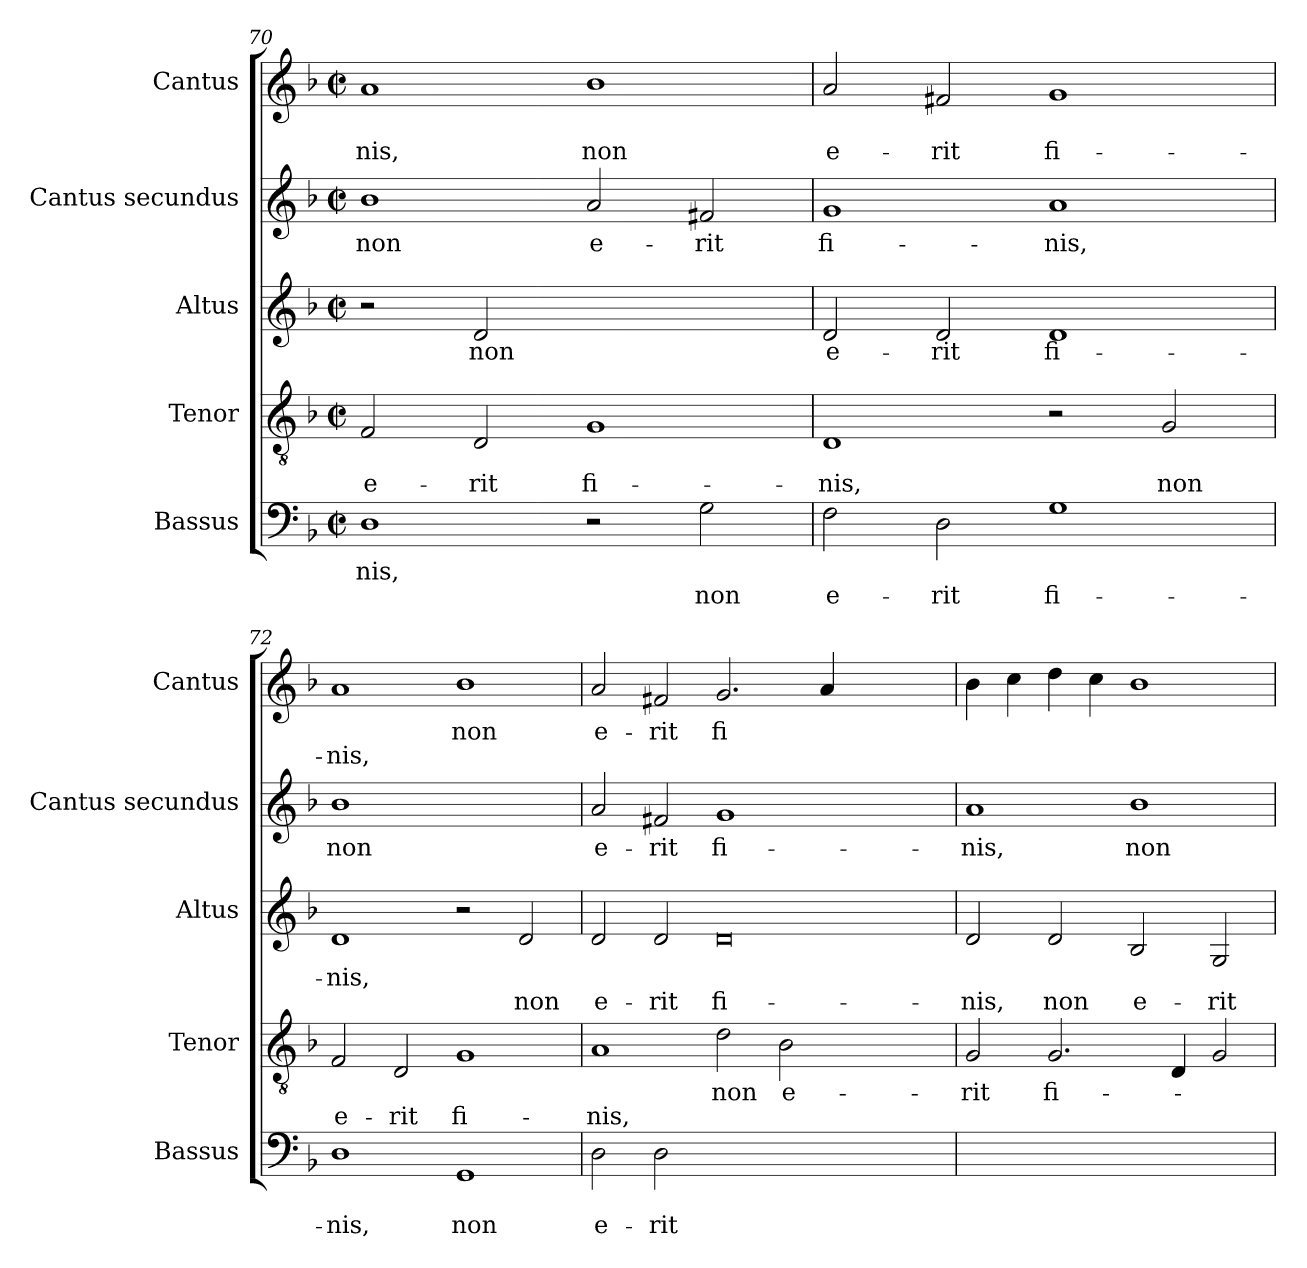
**kern	**text	**text	**kern	**text	**text	**kern	**text	**text	**kern	**text	**kern	**text	**text
*part5	*part5	*part5	*part4	*part4	*part4	*part3	*part3	*part3	*part2	*part2	*part1	*part1	*part1
*staff5	*staff5	*staff5	*staff4	*staff4	*staff4	*staff3	*staff3	*staff3	*staff2	*staff2	*staff1	*staff1	*staff1
*I"Bassus	*	*	*I"Tenor	*	*	*I"Altus	*	*	*I"Cantus secundus	*	*I"Cantus	*	*
*I'Bassus	*	*	*I'Tenor	*	*	*I'Altus	*	*	*I'Cantus secundus	*	*I'Cantus	*	*
!!LO:LB:g=z
*clefF4	*	*	*clefGv2	*	*	*clefG2	*	*	*clefG2	*	*clefG2	*	*
*k[b-]	*	*	*k[b-]	*	*	*k[b-]	*	*	*k[b-]	*	*k[b-]	*	*
*F:	*	*	*F:	*	*	*F:	*	*	*F:	*	*F:	*	*
*M4/2	*	*	*M4/2	*	*	*M4/2	*	*	*M4/2	*	*M4/2	*	*
*met(c|)	*	*	*met(c|)	*	*	*met(c|)	*	*	*met(c|)	*	*met(c|)	*	*
=70	=70	=70	=70	=70	=70	=70	=70	=70	=70	=70	=70	=70	=70
!	!LO:LY:b	!	!	!	!LO:LY:b	!	!	!	!	!LO:LY:b	!	!	!LO:LY:b
1D	-nis,	.	2F	.	e-	2r	.	.	1b-	non	1a	.	-nis,
!	!	!	!	!	!LO:LY:b	!	!LO:LY:b	!	!	!	!	!	!
.	.	.	2D	.	-rit	2d	non	.	.	.	.	.	.
!	!	!	!	!	!LO:LY:b	!	!	!	!	!LO:LY:b	!	!	!LO:LY:b
2r	.	.	1G	.	fi-	1ryy	.	.	2a	e-	1b-	.	non
!	!	!LO:LY:b	!	!	!	!	!	!	!	!LO:LY:b	!	!	!
2G	.	non	.	.	.	.	.	.	2f#X	-rit	.	.	.
!!LO:LB:g=z
=71	=71	=71	=71	=71	=71	=71	=71	=71	=71	=71	=71	=71	=71
!	!	!LO:LY:b	!	!	!LO:LY:b	!	!LO:LY:b	!	!	!LO:LY:b	!	!	!LO:LY:b
2F	.	e-	1D	.	-nis,	2d	e-	.	1g	fi-	2a	.	e-
!	!	!LO:LY:b	!	!	!	!	!LO:LY:b	!	!	!	!	!	!LO:LY:b
2D	.	-rit	.	.	.	2d	-rit	.	.	.	2f#X	.	-rit
!	!	!LO:LY:b	!	!	!	!	!LO:LY:b	!	!	!LO:LY:b	!	!	!LO:LY:b
1G	.	fi-	2r	.	.	1d	fi-	.	1a	-nis,	1g	.	fi-
!	!	!	!	!	!LO:LY:b	!	!	!	!	!	!	!	!
.	.	.	2G	.	non	.	.	.	.	.	.	.	.
=72	=72	=72	=72	=72	=72	=72	=72	=72	=72	=72	=72	=72	=72
!	!	!LO:LY:b	!	!	!LO:LY:b	!	!LO:LY:b	!	!	!LO:LY:b	!	!	!LO:LY:b
1D	.	-nis,	2F	.	e-	1d	-nis,	.	1b-	non	1a	.	-nis,
!	!	!	!	!	!LO:LY:b	!	!	!	!	!	!	!	!
.	.	.	2D	.	-rit	.	.	.	.	.	.	.	.
!	!	!LO:LY:b	!	!	!LO:LY:b	!	!	!	!	!	!	!LO:LY:b	!
1GG	.	non	1G	.	fi-	2r	.	.	1ryy	.	1b-	non	.
!	!	!	!	!	!	!	!	!LO:LY:b	!	!	!	!	!
.	.	.	.	.	.	2d	.	non	.	.	.	.	.
!!LO:LB:g=z
=73	=73	=73	=73	=73	=73	=73	=73	=73	=73	=73	=73	=73	=73
!	!	!LO:LY:b	!	!	!LO:LY:b	!	!	!LO:LY:b	!	!LO:LY:b	!	!LO:LY:b	!
2D	.	e-	1A	.	-nis,	2d	.	e-	2a	e-	2a	e-	.
!	!	!LO:LY:b	!	!	!	!	!	!LO:LY:b	!	!LO:LY:b	!	!LO:LY:b	!
2D	.	-rit	.	.	.	2d	.	-rit	2f#X	-rit	2f#X	-rit	.
!	!	!LO:LY:b	!	!LO:LY:b	!	!	!	!LO:LY:b	!	!LO:LY:b	!	!LO:LY:b	!
[1GGyy	.	fi-	2d	non	.	0d	.	fi-	1g	fi-	2.g	fi	.
!	!	!	!	!LO:LY:b	!	!	!	!	!	!	!	!	!
.	.	.	2B-	e-	.	.	.	.	.	.	.	.	.
.	.	.	.	.	.	.	.	.	.	.	4a	.	.
1ryy	.	.	1ryy	.	.	.	.	.	1ryy	.	1ryy	.	.
=74	=74	=74	=74	=74	=74	=74	=74	=74	=74	=74	=74	=74	=74
!	!	!	!	!LO:LY:b	!	!	!	!LO:LY:b	!	!LO:LY:b	!	!	!
1GGyy_	.	.	2G	-rit	.	2d	.	-nis,	1a	-nis,	4b-	.	.
.	.	.	.	.	.	.	.	.	.	.	4cc	.	.
!	!	!	!	!LO:LY:b	!	!	!	!LO:LY:b	!	!	!	!	!
.	.	.	2.G	fi-	.	2d	.	non	.	.	4dd	.	.
.	.	.	.	.	.	.	.	.	.	.	4cc	.	.
!	!	!	!	!	!	!	!	!LO:LY:b	!	!LO:LY:b	!	!	!
1GGyy]	.	.	.	.	.	2B-	.	e-	1b-	non	1b-	.	.
.	.	.	4D	.	.	.	.	.	.	.	.	.	.
!	!	!	!	!	!	!	!	!LO:LY:b	!	!	!	!	!
.	.	.	2G	.	.	2G	.	-rit	.	.	.	.	.
=	=	=	=	=	=	=	=	=	=	=	=	=	=
*-	*-	*-	*-	*-	*-	*-	*-	*-	*-	*-	*-	*-	*-
